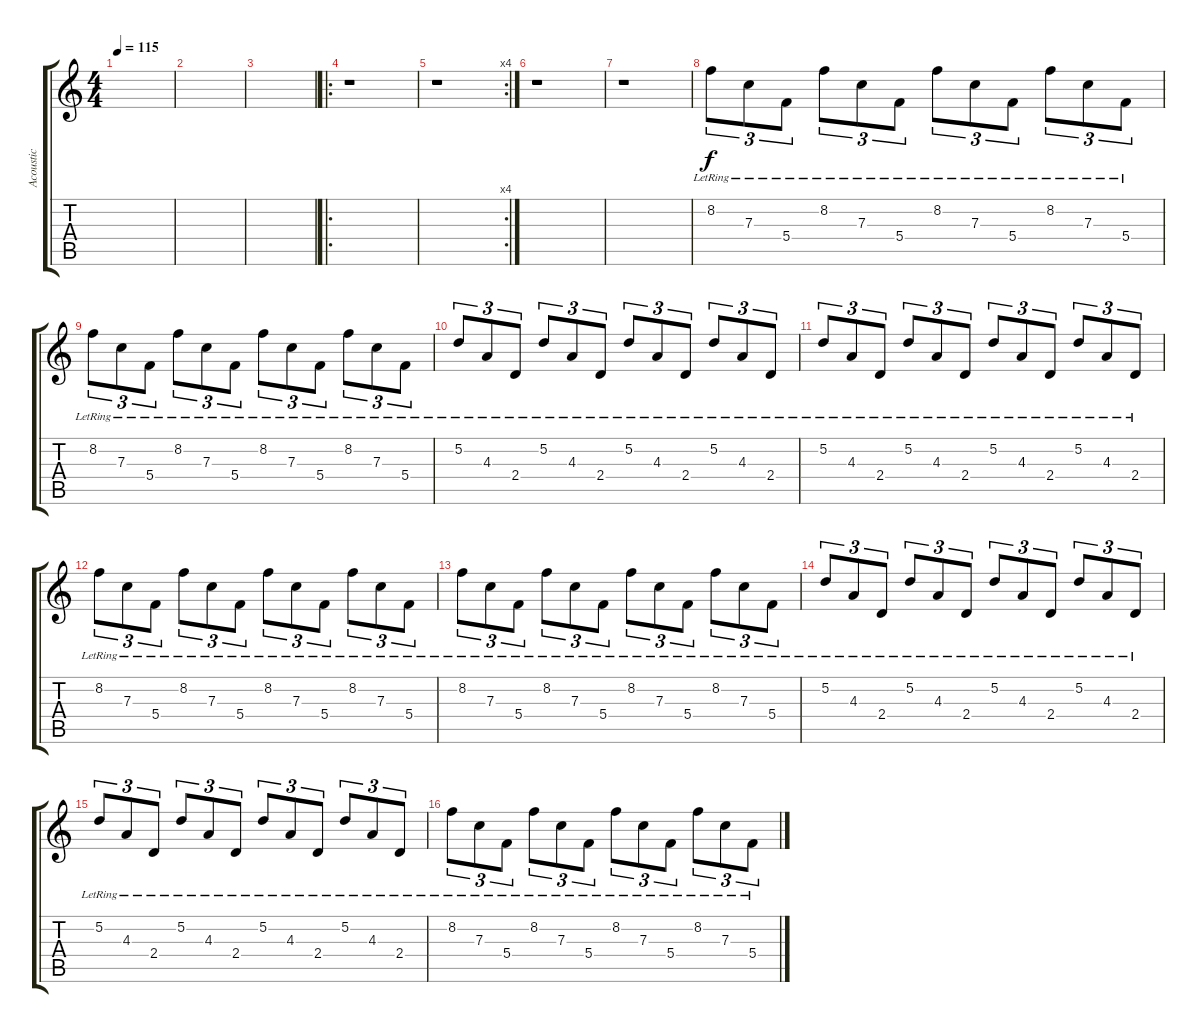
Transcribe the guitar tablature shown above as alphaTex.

\track ("Acoustic" "Acoustic") {instrument acousticguitarnylon}
\staff {score tabs}
\tuning (D4 A3 F3 C3 G2 D2) {hide}
\ts (4 4)
\tempo 115
\clef g2
\ks c
|
|
|
\ro
r.1 |
\rc 4
r.1 |
r.1 |
r.1 |
8.2{lr}.8{tu (3 2)} 7.3{lr}.8{tu (3 2)} 5.4{lr}.8{tu (3 2)} 8.2{lr}.8{tu (3 2)} 7.3{lr}.8{tu (3 2)} 5.4{lr}.8{tu (3 2)} 8.2{lr}.8{tu (3 2)} 7.3{lr}.8{tu (3 2)} 5.4{lr}.8{tu (3 2)} 8.2{lr}.8{tu (3 2)} 7.3{lr}.8{tu (3 2)} 5.4{lr}.8{tu (3 2)} |
8.2{lr}.8{tu (3 2)} 7.3{lr}.8{tu (3 2)} 5.4{lr}.8{tu (3 2)} 8.2{lr}.8{tu (3 2)} 7.3{lr}.8{tu (3 2)} 5.4{lr}.8{tu (3 2)} 8.2{lr}.8{tu (3 2)} 7.3{lr}.8{tu (3 2)} 5.4{lr}.8{tu (3 2)} 8.2{lr}.8{tu (3 2)} 7.3{lr}.8{tu (3 2)} 5.4{lr}.8{tu (3 2)} |
5.2{lr}.8{tu (3 2)} 4.3{lr}.8{tu (3 2)} 2.4{lr}.8{tu (3 2)} 5.2{lr}.8{tu (3 2)} 4.3{lr}.8{tu (3 2)} 2.4{lr}.8{tu (3 2)} 5.2{lr}.8{tu (3 2)} 4.3{lr}.8{tu (3 2)} 2.4{lr}.8{tu (3 2)} 5.2{lr}.8{tu (3 2)} 4.3{lr}.8{tu (3 2)} 2.4{lr}.8{tu (3 2)} |
5.2{lr}.8{tu (3 2)} 4.3{lr}.8{tu (3 2)} 2.4{lr}.8{tu (3 2)} 5.2{lr}.8{tu (3 2)} 4.3{lr}.8{tu (3 2)} 2.4{lr}.8{tu (3 2)} 5.2{lr}.8{tu (3 2)} 4.3{lr}.8{tu (3 2)} 2.4{lr}.8{tu (3 2)} 5.2{lr}.8{tu (3 2)} 4.3{lr}.8{tu (3 2)} 2.4{lr}.8{tu (3 2)} |
8.2{lr}.8{tu (3 2)} 7.3{lr}.8{tu (3 2)} 5.4{lr}.8{tu (3 2)} 8.2{lr}.8{tu (3 2)} 7.3{lr}.8{tu (3 2)} 5.4{lr}.8{tu (3 2)} 8.2{lr}.8{tu (3 2)} 7.3{lr}.8{tu (3 2)} 5.4{lr}.8{tu (3 2)} 8.2{lr}.8{tu (3 2)} 7.3{lr}.8{tu (3 2)} 5.4{lr}.8{tu (3 2)} |
8.2{lr}.8{tu (3 2)} 7.3{lr}.8{tu (3 2)} 5.4{lr}.8{tu (3 2)} 8.2{lr}.8{tu (3 2)} 7.3{lr}.8{tu (3 2)} 5.4{lr}.8{tu (3 2)} 8.2{lr}.8{tu (3 2)} 7.3{lr}.8{tu (3 2)} 5.4{lr}.8{tu (3 2)} 8.2{lr}.8{tu (3 2)} 7.3{lr}.8{tu (3 2)} 5.4{lr}.8{tu (3 2)} |
5.2{lr}.8{tu (3 2)} 4.3{lr}.8{tu (3 2)} 2.4{lr}.8{tu (3 2)} 5.2{lr}.8{tu (3 2)} 4.3{lr}.8{tu (3 2)} 2.4{lr}.8{tu (3 2)} 5.2{lr}.8{tu (3 2)} 4.3{lr}.8{tu (3 2)} 2.4{lr}.8{tu (3 2)} 5.2{lr}.8{tu (3 2)} 4.3{lr}.8{tu (3 2)} 2.4{lr}.8{tu (3 2)} |
5.2{lr}.8{tu (3 2)} 4.3{lr}.8{tu (3 2)} 2.4{lr}.8{tu (3 2)} 5.2{lr}.8{tu (3 2)} 4.3{lr}.8{tu (3 2)} 2.4{lr}.8{tu (3 2)} 5.2{lr}.8{tu (3 2)} 4.3{lr}.8{tu (3 2)} 2.4{lr}.8{tu (3 2)} 5.2{lr}.8{tu (3 2)} 4.3{lr}.8{tu (3 2)} 2.4{lr}.8{tu (3 2)} |
8.2{lr}.8{tu (3 2)} 7.3{lr}.8{tu (3 2)} 5.4{lr}.8{tu (3 2)} 8.2{lr}.8{tu (3 2)} 7.3{lr}.8{tu (3 2)} 5.4{lr}.8{tu (3 2)} 8.2{lr}.8{tu (3 2)} 7.3{lr}.8{tu (3 2)} 5.4{lr}.8{tu (3 2)} 8.2{lr}.8{tu (3 2)} 7.3{lr}.8{tu (3 2)} 5.4{lr}.8{tu (3 2)}
